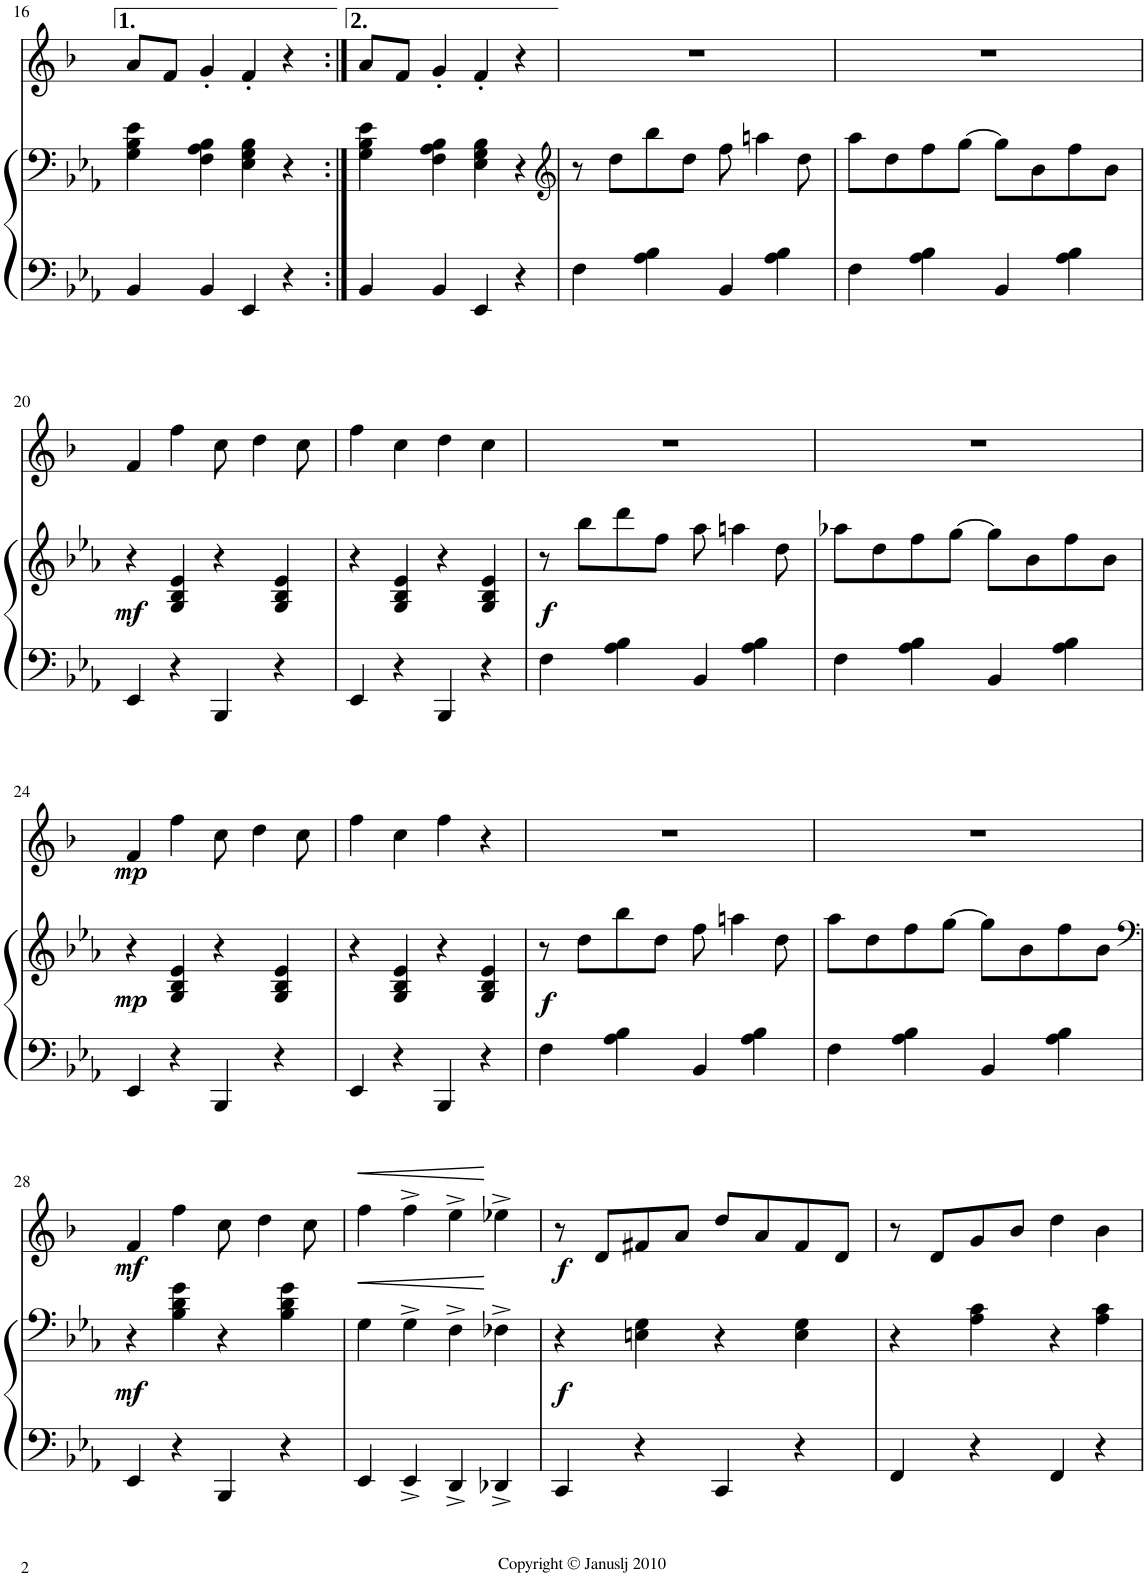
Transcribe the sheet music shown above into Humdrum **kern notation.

**kern	**kern	**dynam	**kern	**dynam
*part2	*part2	*part2	*part1	*part1
*staff3	*staff2	*staff2/3	*staff1	*staff1
*I"Piano	*	*	*I"BaccidentalFlat Trumpet	*
*I'Pno	*	*	*I'Tpt	*
!!LO:PB:g=z
*clefF4	*clefF4	*	*clefG2	*
*	*	*	*Trd1c2	*
*k[b-e-a-]	*k[b-e-a-]	*	*k[b-]	*
*M4/4	*M4/4	*	*M4/4	*
=16	=16	=16	=16	=16
4BB-/	4G\ 4B-\ 4e-\	.	8a/L	.
.	.	.	8f/J	.
4BB-/	4F\ 4A-\ 4B-\	.	4g'/	.
4EE-/	4E-\ 4G\ 4B-\	.	4f'/	.
4r	4r	.	4r	.
=17:|!	=17:|!	=17:|!	=17:|!	=17:|!
4BB-/	4G\ 4B-\ 4e-\	.	8a/L	.
.	.	.	8f/J	.
4BB-/	4F\ 4A-\ 4B-\	.	4g'/	.
4EE-/	4E-\ 4G\ 4B-\	.	4f'/	.
4r	4r	.	4r	.
=18	=18	=18	=18	=18
*	*clefG2	*	*	*
4F\	8r	.	1r	.
.	8dd\L	.	.	.
4A-\ 4B-\	8bb-\	.	.	.
.	8dd\J	.	.	.
4BB-/	8ff\	.	.	.
.	4aan\	.	.	.
4A-\ 4B-\	.	.	.	.
.	8dd\	.	.	.
=19	=19	=19	=19	=19
4F\	8aa-\L	.	1r	.
.	8dd\	.	.	.
4A-\ 4B-\	8ff\	.	.	.
.	[8gg\J	.	.	.
4BB-/	8gg\L]	.	.	.
.	8b-\	.	.	.
4A-\ 4B-\	8ff\	.	.	.
.	8b-\J	.	.	.
!!LO:LB:g=z
=20	=20	=20	=20	=20
!	!	!LO:DY:b	!	!
4EE-/	4r	mf	4f/	.
4r	4G/ 4B-/ 4e-/	.	4ff\	.
4BBB-/	4r	.	8cc\	.
.	.	.	4dd\	.
4r	4G/ 4B-/ 4e-/	.	.	.
.	.	.	8cc\	.
=21	=21	=21	=21	=21
4EE-/	4r	.	4ff\	.
4r	4G/ 4B-/ 4e-/	.	4cc\	.
4BBB-/	4r	.	4dd\	.
4r	4G/ 4B-/ 4e-/	.	4cc\	.
=22	=22	=22	=22	=22
!	!	!LO:DY:b	!	!
4F\	8r	f	1r	.
.	8bb-\L	.	.	.
4A-\ 4B-\	8ddd\	.	.	.
.	8ff\J	.	.	.
4BB-/	8aa-\	.	.	.
.	4aan\	.	.	.
4A-\ 4B-\	.	.	.	.
.	8dd\	.	.	.
=23	=23	=23	=23	=23
4F\	8aa-X\L	.	1r	.
.	8dd\	.	.	.
4A-\ 4B-\	8ff\	.	.	.
.	[8gg\J	.	.	.
4BB-/	8gg\L]	.	.	.
.	8b-\	.	.	.
4A-\ 4B-\	8ff\	.	.	.
.	8b-\J	.	.	.
!!LO:LB:g=z
=24	=24	=24	=24	=24
!	!	!LO:DY:b	!	!LO:DY:b
4EE-/	4r	mp	4f/	mp
4r	4G/ 4B-/ 4e-/	.	4ff\	.
4BBB-/	4r	.	8cc\	.
.	.	.	4dd\	.
4r	4G/ 4B-/ 4e-/	.	.	.
.	.	.	8cc\	.
=25	=25	=25	=25	=25
4EE-/	4r	.	4ff\	.
4r	4G/ 4B-/ 4e-/	.	4cc\	.
4BBB-/	4r	.	4ff\	.
4r	4G/ 4B-/ 4e-/	.	4r	.
=26	=26	=26	=26	=26
!	!	!LO:DY:b	!	!
4F\	8r	f	1r	.
.	8dd\L	.	.	.
4A-\ 4B-\	8bb-\	.	.	.
.	8dd\J	.	.	.
4BB-/	8ff\	.	.	.
.	4aan\	.	.	.
4A-\ 4B-\	.	.	.	.
.	8dd\	.	.	.
=27	=27	=27	=27	=27
4F\	8aa-\L	.	1r	.
.	8dd\	.	.	.
4A-\ 4B-\	8ff\	.	.	.
.	[8gg\J	.	.	.
4BB-/	8gg\L]	.	.	.
.	8b-\	.	.	.
4A-\ 4B-\	8ff\	.	.	.
.	8b-\J	.	.	.
!!LO:LB:g=z
=28	=28	=28	=28	=28
*	*clefF5	*	*	*
!	!	!LO:DY:b	!	!LO:DY:b
4EE-/	4r	mf	4f/	mf
4r	4G\ 4B-\ 4e-\	.	4ff\	.
4BBB-/	4r	.	8cc\	.
.	.	.	4dd\	.
4r	4G\ 4B-\ 4e-\	.	.	.
.	.	.	8cc\	.
=29	=29	=29	=29	=29
!	!	!LO:HP:b	!	!LO:HP:b
4EE-/	4E-\	<	4ff\	<
4EE-^/	4E-^\	.	4ff^\	.
4DD^/	4D^\	.	4ee^\	.
4DD-X^/	4D-X^\	[	4ee-X^\	[
=30	=30	=30	=30	=30
!	!	!LO:DY:b	!	!LO:DY:b
4CC/	4r	f	8r	f
.	.	.	8d/L	.
4r	4Cn\ 4E-\	.	8f#X/	.
.	.	.	8a/J	.
4CC/	4r	.	8dd/L	.
.	.	.	8a/	.
4r	4C\ 4E-\	.	8f#/	.
.	.	.	8d/J	.
=31	=31	=31	=31	=31
4FF/	4r	.	8r	.
.	.	.	8d/L	.
4r	4F\ 4A-\	.	8g/	.
.	.	.	8b-/J	.
4FF/	4r	.	4dd\	.
4r	4F\ 4A-\	.	4b-\	.
=	=	=	=	=
*-	*-	*-	*-	*-
